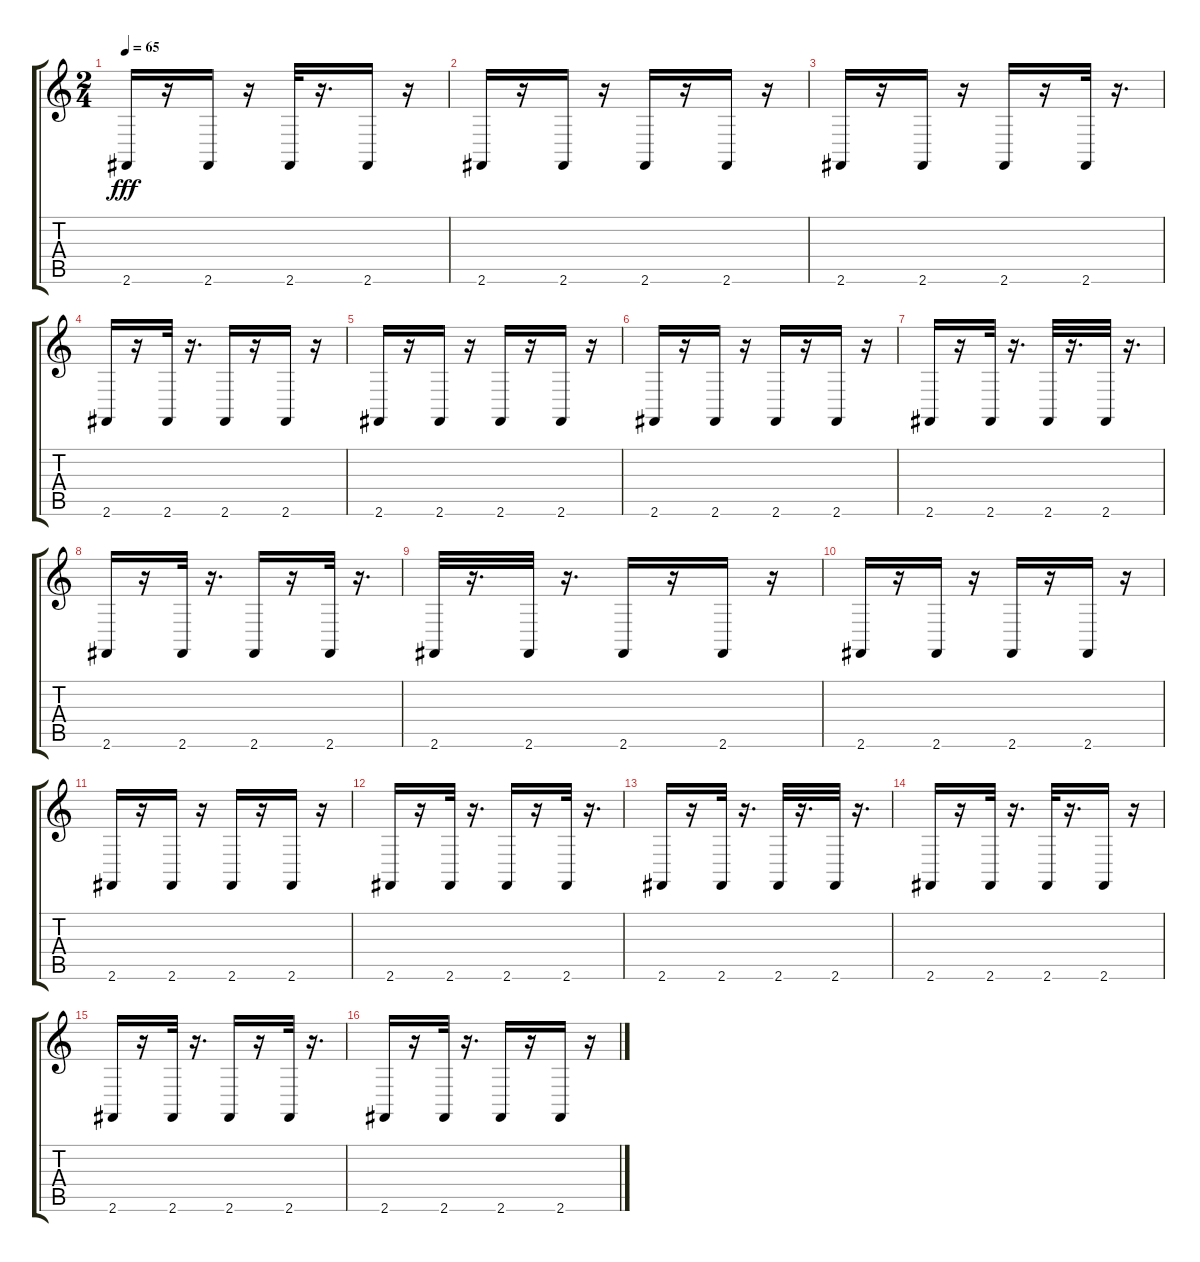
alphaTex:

\track "" {instrument drawbarorgan}
\staff {score tabs}
\tuning (E4 B3 G3 D3 A2 E2) {hide}
\ts (2 4)
\tempo 65
\clef g2
\ks c
2.6.16{dy fff} r.16 2.6.16 r.16 2.6.32 r.16{d} 2.6.16 r.16 |
2.6.16 r.16 2.6.16 r.16 2.6.16 r.16 2.6.16 r.16 |
2.6.16 r.16 2.6.16 r.16 2.6.16 r.16 2.6.32 r.16{d} |
2.6.16 r.16 2.6.32 r.16{d} 2.6.16 r.16 2.6.16 r.16 |
2.6.16 r.16 2.6.16 r.16 2.6.16 r.16 2.6.16 r.16 |
2.6.16 r.16 2.6.16 r.16 2.6.16 r.16 2.6.16 r.16 |
2.6.16 r.16 2.6.32 r.16{d} 2.6.32 r.16{d} 2.6.32 r.16{d} |
2.6.16 r.16 2.6.32 r.16{d} 2.6.16 r.16 2.6.32 r.16{d} |
2.6.32 r.16{d} 2.6.32 r.16{d} 2.6.16 r.16 2.6.16 r.16 |
2.6.16 r.16 2.6.16 r.16 2.6.16 r.16 2.6.16 r.16 |
2.6.16 r.16 2.6.16 r.16 2.6.16 r.16 2.6.16 r.16 |
2.6.16 r.16 2.6.32 r.16{d} 2.6.16 r.16 2.6.32 r.16{d} |
2.6.16 r.16 2.6.32 r.16{d} 2.6.32 r.16{d} 2.6.32 r.16{d} |
2.6.16 r.16 2.6.32 r.16{d} 2.6.32 r.16{d} 2.6.16 r.16 |
2.6.16 r.16 2.6.32 r.16{d} 2.6.16 r.16 2.6.32 r.16{d} |
2.6.16 r.16 2.6.32 r.16{d} 2.6.16 r.16 2.6.16 r.16
